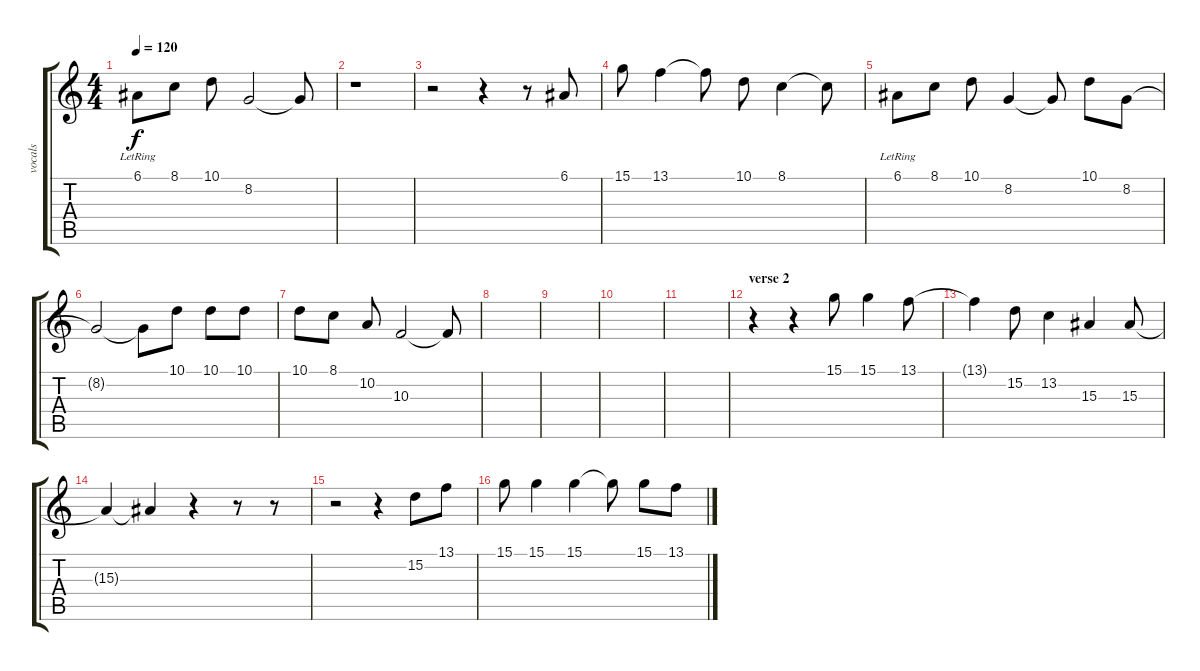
\track ("vocals" "vocals") {instrument brightacousticpiano}
\staff {score tabs}
\tuning (E4 B3 G3 D3 A2 E2) {hide}
\ts (4 4)
\tempo 120
\clef g2
\ks c
6.1{lr}.8{dy f} 8.1.8 10.1.8 8.2.2 8.2{t}.8 |
r.1 |
r.2 r.4 r.8 6.1.8 |
15.1.8 13.1.4 13.1{t}.8 10.1.8 8.1.4 8.1{t}.8 |
6.1{lr}.8 8.1.8 10.1.8 8.2.4 8.2{t}.8 10.1.8 8.2.8 |
8.2{t}.2 8.2{t}.8 10.1.8 10.1.8 10.1.8 |
10.1.8 8.1.8 10.2.8 10.3.2 10.3{t}.8 |
|
|
|
|
\section ("" "verse 2")
r.4 r.4 15.1.8 15.1.4 13.1.8 |
13.1{t}.4 15.2.8 13.2.4 15.3.4 15.3.8 |
15.3{t}.4 15.3{t}.4 r.4 r.8 r.8 |
r.2 r.4 15.2.8 13.1.8 |
15.1.8 15.1.4 15.1.4 15.1{t}.8 15.1.8 13.1.8
